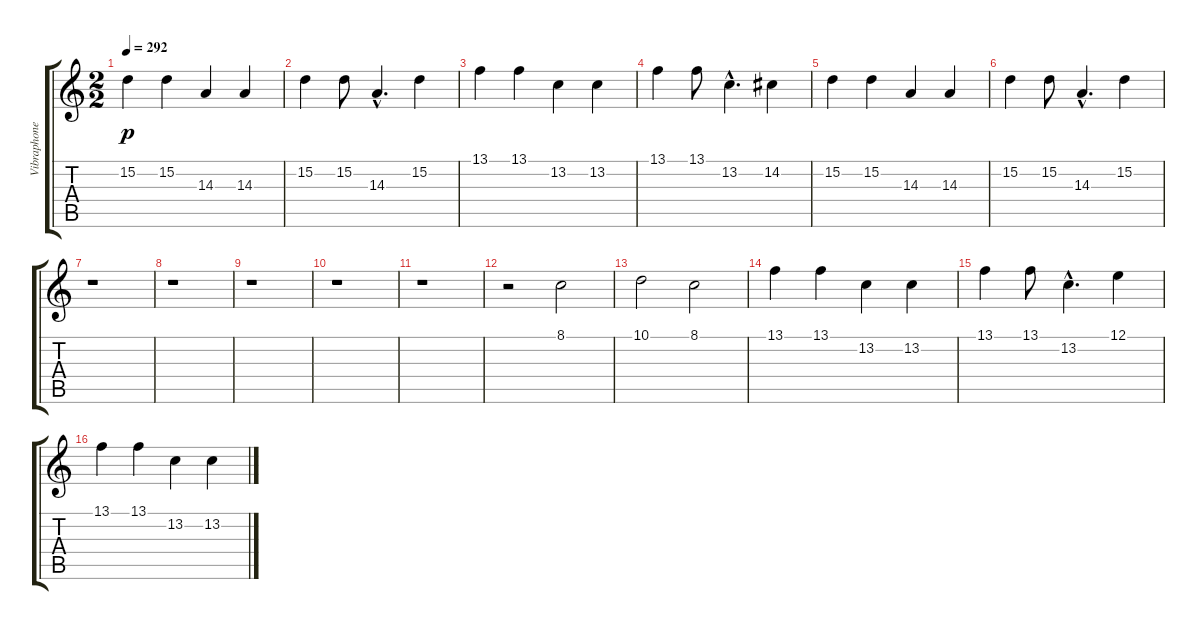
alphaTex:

\track ("Vibraphone" "Vibraphone") {instrument vibraphone}
\staff {score tabs}
\tuning (E4 B3 G3 D3 A2 E2) {hide}
\ts (2 2)
\tempo 292
\clef g2
\ks c
15.2.4{dy p} 15.2.4 14.3.4 14.3.4 |
15.2.4 15.2.8 14.3{hac}.4{d} 15.2.4 |
13.1.4 13.1.4 13.2.4 13.2.4 |
13.1.4 13.1.8 13.2{hac}.4{d} 14.2.4 |
15.2.4 15.2.4 14.3.4 14.3.4 |
15.2.4 15.2.8 14.3{hac}.4{d} 15.2.4 |
r.1 |
r.1 |
r.1 |
r.1 |
r.1 |
r.2 8.1.2 |
10.1.2 8.1.2 |
13.1.4 13.1.4 13.2.4 13.2.4 |
13.1.4 13.1.8 13.2{hac}.4{d} 12.1.4 |
13.1.4 13.1.4 13.2.4 13.2.4
